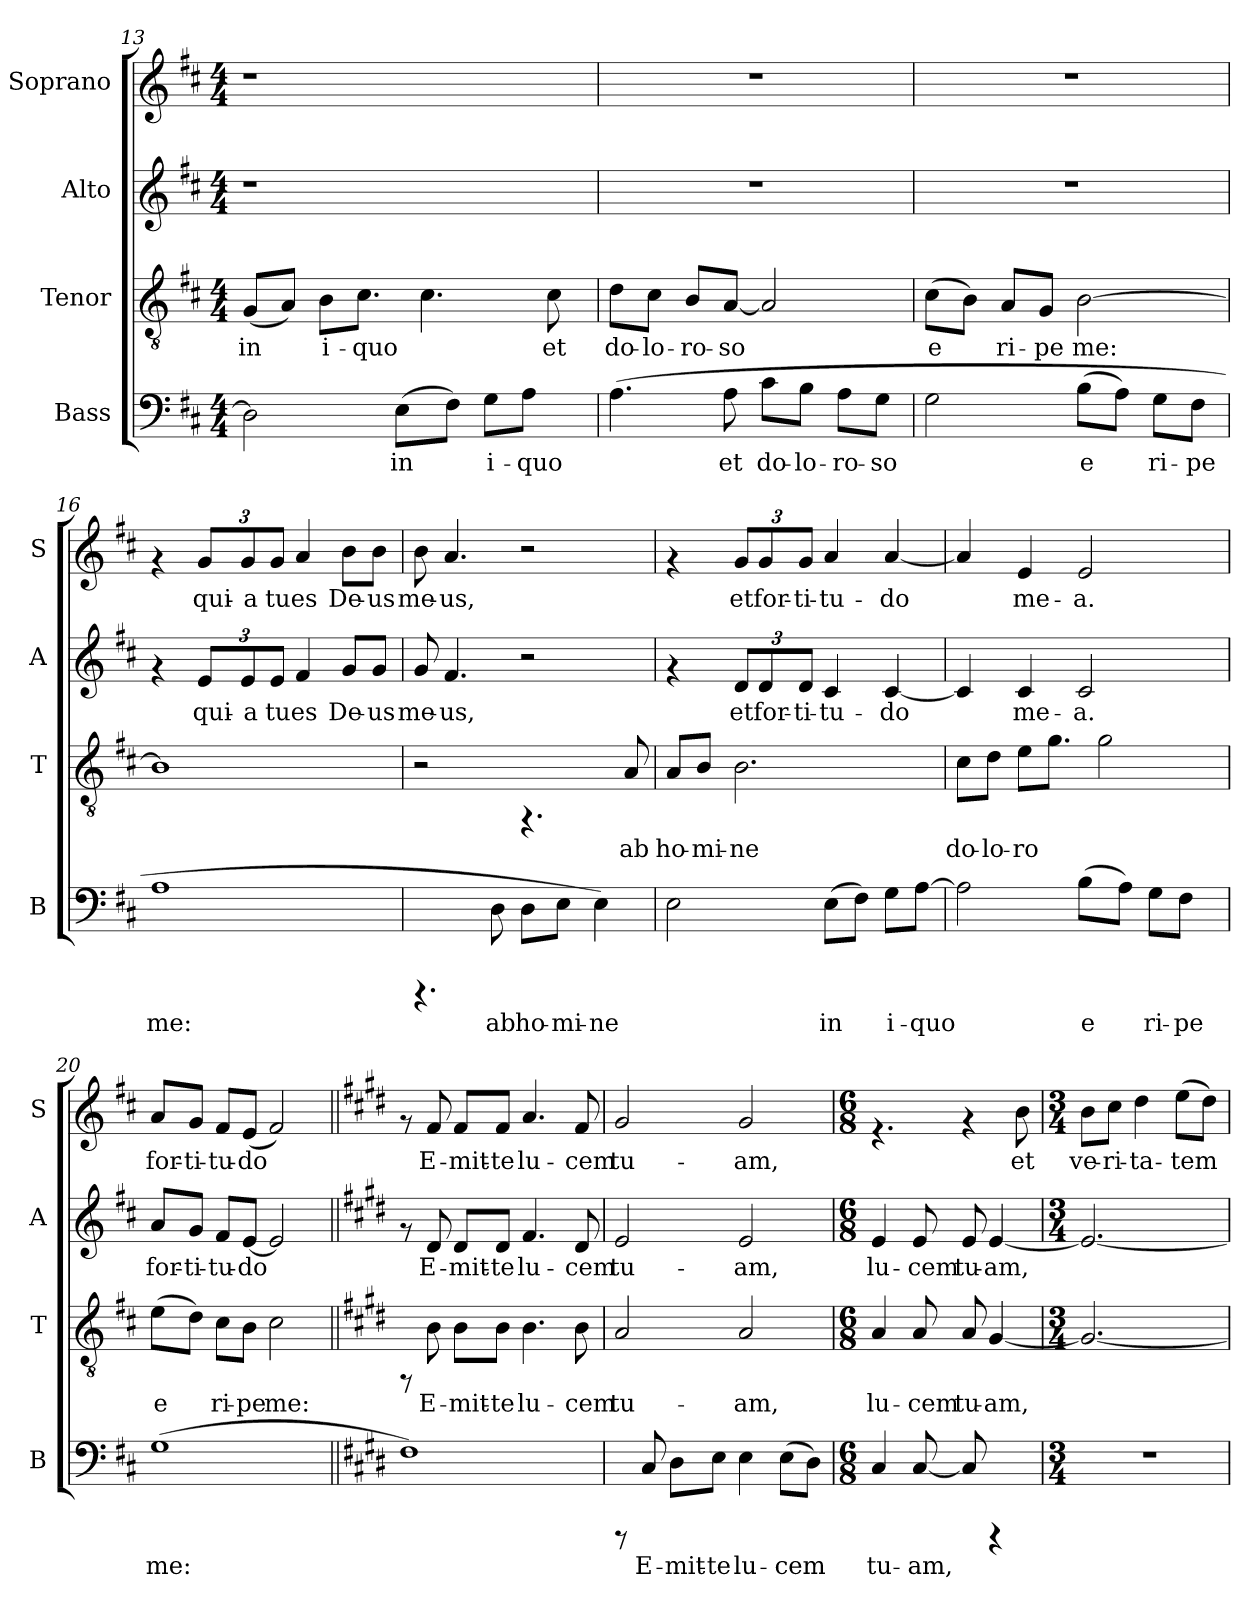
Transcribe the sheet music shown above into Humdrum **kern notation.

**kern	**text	**kern	**text	**kern	**text	**kern	**text
*part4	*part4	*part3	*part3	*part2	*part2	*part1	*part1
*staff4	*staff4	*staff3	*staff3	*staff2	*staff2	*staff1	*staff1
*I"Bass	*	*I"Tenor	*	*I"Alto	*	*I"Soprano	*
*I'B	*	*I'T	*	*I'A	*	*I'S	*
*clefF4	*	*clefGv2	*	*clefG2	*	*clefG2	*
*k[f#c#]	*	*k[f#c#]	*	*k[f#c#]	*	*k[f#c#]	*
*D:	*	*D:	*	*D:	*	*D:	*
*M4/4	*	*M4/4	*	*M4/4	*	*M4/4	*
=13	=13	=13	=13	=13	=13	=13	=13
!	!LO:LY:b:cj	!	!LO:LY:b	!	!	!	!
2D\]	.	(<8G/L	in-	1r	.	1r	.
!	!	!	!LO:LY:b	!	!	!	!
.	.	8A/J)	--	.	.	.	.
!	!	!	!LO:LY:b	!	!	!	!
.	.	8B\L	-i-	.	.	.	.
!	!	!	!LO:LY:b	!	!	!	!
.	.	8.c#\J	-quo	.	.	.	.
!	!LO:LY:b:cj	!	!	!	!	!	!
(>8E\L	in-	.	.	.	.	.	.
.	.	4.c#\	.	.	.	.	.
!	!LO:LY:b:cj	!	!	!	!	!	!
8F#\J)	--	.	.	.	.	.	.
!	!LO:LY:b:cj	!	!	!	!	!	!
8G\L	-i-	.	.	.	.	.	.
!	!LO:LY:b:cj	!	!	!	!	!	!
8A\J	-quo	.	.	.	.	.	.
!	!	!	!LO:LY:b	!	!	!	!
.	.	8c#\	et	.	.	.	.
16ryy	.	.	.	16ryy	.	16ryy	.
!!LO:LB:g=z
=14	=14	=14	=14	=14	=14	=14	=14
!	!LO:LY:b:cj	!	!LO:LY:b	!	!	!	!
(<4.A\	.	8d\L	do-	1r	.	1r	.
!	!	!	!LO:LY:b	!	!	!	!
.	.	8c#\J	-lo-	.	.	.	.
!	!	!	!LO:LY:b	!	!	!	!
.	.	8B/L	-ro-	.	.	.	.
!	!LO:LY:b:cj	!	!LO:LY:b	!	!	!	!
8A\	et	[<8A/J	-so	.	.	.	.
!	!LO:LY:b:cj	!	!LO:LY:b	!	!	!	!
8c#\L	do-	2A/]	.	.	.	.	.
!	!LO:LY:b:cj	!	!	!	!	!	!
8B\J	-lo-	.	.	.	.	.	.
!	!LO:LY:b:cj	!	!	!	!	!	!
8A\L	-ro-	.	.	.	.	.	.
!	!LO:LY:b:cj	!	!	!	!	!	!
8G\J	-so	.	.	.	.	.	.
=15	=15	=15	=15	=15	=15	=15	=15
!	!LO:LY:b:cj	!	!LO:LY:b	!	!	!	!
2G\	.	(>8c#\L	e-	1r	.	1r	.
!	!	!	!LO:LY:b	!	!	!	!
.	.	8B\J)	--	.	.	.	.
!	!	!	!LO:LY:b	!	!	!	!
.	.	8A/L	-ri-	.	.	.	.
!	!	!	!LO:LY:b	!	!	!	!
.	.	8G/J	-pe	.	.	.	.
!	!LO:LY:b:cj	!	!LO:LY:b	!	!	!	!
(>8B\L	e-	[>2B\	me:	.	.	.	.
!	!LO:LY:b:cj	!	!	!	!	!	!
8A\J)	--	.	.	.	.	.	.
!	!LO:LY:b:cj	!	!	!	!	!	!
8G\L	-ri-	.	.	.	.	.	.
!	!LO:LY:b:cj	!	!	!	!	!	!
8F#\J	-pe	.	.	.	.	.	.
=16	=16	=16	=16	=16	=16	=16	=16
!	!LO:LY:b:cj	!	!LO:LY:b	!	!	!	!
1A	me:	1B]	.	4rf	.	4rf	.
*	*	*	*	*Xbrackettup	*	*	*
!	!	!	!	!	!LO:LY:b	!	!
*	*	*	*	*	*	*Xbrackettup	*
!	!	!	!	!	!	!	!LO:LY:b
.	.	.	.	12e/L	qui-	12g/L	qui-
!	!	!	!	!	!LO:LY:b	!	!LO:LY:b
.	.	.	.	12e/	-a	12g/	-a
!	!	!	!	!	!LO:LY:b	!	!LO:LY:b
.	.	.	.	12e/J	tu	12g/J	tu
!	!	!	!	!	!LO:LY:b	!	!LO:LY:b
.	.	.	.	4f#/	es	4a/	es
!	!	!	!	!	!LO:LY:b	!	!LO:LY:b
.	.	.	.	8g/L	De-	8b\L	De-
!	!	!	!	!	!LO:LY:b	!	!LO:LY:b
.	.	.	.	8g/J	-us	8b\J	-us
=17	=17	=17	=17	=17	=17	=17	=17
!	!	!	!	!	!LO:LY:b	!	!LO:LY:b
4.rCCC	.	2r	.	8g/	me-	8b\	me-
!	!	!	!	!	!LO:LY:b	!	!LO:LY:b
.	.	.	.	4.f#/	-us,	4.a/	-us,
!	!LO:LY:b:cj	!	!	!	!	!	!
8D\	ab	.	.	.	.	.	.
!	!LO:LY:b:cj	!	!	!	!	!	!
8D\L	ho-	4.rFF	.	2r	.	2r	.
!	!LO:LY:b:cj	!	!	!	!	!	!
8E\J	-mi-	.	.	.	.	.	.
!	!LO:LY:b:cj	!	!	!	!	!	!
4E\)	-ne	.	.	.	.	.	.
!	!	!	!LO:LY:b	!	!	!	!
.	.	8A/	ab	.	.	.	.
!!LO:PB:g=z
=18	=18	=18	=18	=18	=18	=18	=18
!	!LO:LY:b:cj	!	!LO:LY:b	!	!	!	!
2E\	.	8A/L	ho-	4rf	.	4rf	.
!	!	!	!LO:LY:b	!	!	!	!
.	.	8B/J	-mi-	.	.	.	.
!	!	!	!LO:LY:b	!	!LO:LY:b	!	!LO:LY:b
.	.	2.B\	-ne	12d/L	et	12g/L	et
!	!	!	!	!	!LO:LY:b	!	!LO:LY:b
.	.	.	.	12d/	for-	12g/	for-
!	!	!	!	!	!LO:LY:b	!	!LO:LY:b
.	.	.	.	12d/J	-ti-	12g/J	-ti-
!	!LO:LY:b:cj	!	!	!	!LO:LY:b	!	!LO:LY:b
(>8E\L	in-	.	.	4c#/	-tu-	4a/	-tu-
!	!LO:LY:b:cj	!	!	!	!	!	!
8F#\J)	--	.	.	.	.	.	.
!	!LO:LY:b:cj	!	!	!	!LO:LY:b	!	!LO:LY:b
8G\L	-i-	.	.	[<4c#/	-do	[<4a/	-do
!	!LO:LY:b:cj	!	!	!	!	!	!
[>8A\J	-quo	.	.	.	.	.	.
=19	=19	=19	=19	=19	=19	=19	=19
!	!LO:LY:b:cj	!	!LO:LY:b	!	!LO:LY:b	!	!LO:LY:b
2A\]	.	8c#\L	do-	4c#/]	.	4a/]	.
!	!	!	!LO:LY:b	!	!	!	!
.	.	8d\J	-lo-	.	.	.	.
!	!	!	!LO:LY:b	!	!LO:LY:b	!	!LO:LY:b
.	.	8e\L	-ro-	4c#/	me-	4e/	me-
.	.	8.g\J	.	.	.	.	.
!	!LO:LY:b:cj	!	!	!	!LO:LY:b	!	!LO:LY:b
(>8B\L	e-	.	.	2c#/	-a.	2e/	-a.
!	!	!	!LO:LY:b	!	!	!	!
.	.	2g\	-	.	.	.	.
!	!LO:LY:b:cj	!	!	!	!	!	!
8A\J)	--	.	.	.	.	.	.
!	!LO:LY:b:cj	!	!	!	!	!	!
8G\L	-ri-	.	.	.	.	.	.
!	!LO:LY:b:cj	!	!	!	!	!	!
8F#\J	-pe	.	.	.	.	.	.
16ryy	.	.	.	16ryy	.	16ryy	.
=20	=20	=20	=20	=20	=20	=20	=20
!	!LO:LY:b:cj	!	!LO:LY:b	!	!LO:LY:b	!	!LO:LY:b
(>1G	me:	(>8e\L	e-	8a/L	for-	8a/L	for-
!	!	!	!LO:LY:b	!	!LO:LY:b	!	!LO:LY:b
.	.	8d\J)	--	8g/J	-ti-	8g/J	-ti-
!	!	!	!LO:LY:b	!	!LO:LY:b	!	!LO:LY:b
.	.	8c#\L	-ri-	8f#/L	-tu-	8f#/L	-tu-
!	!	!	!LO:LY:b	!	!LO:LY:b	!	!LO:LY:b
.	.	8B\J	-pe	[<8e/J	-do	(<8e/J	-do
!	!	!	!LO:LY:b	!	!LO:LY:b	!	!LO:LY:b
.	.	2c#\	me:	2e/]	.	2f#/)	.
=21||	=21||	=21||	=21||	=21||	=21||	=21||	=21||
*k[f#c#g#d#]	*	*k[f#c#g#d#]	*	*k[f#c#g#d#]	*	*k[f#c#g#d#]	*
*E:	*	*E:	*	*E:	*	*E:	*
!	!LO:LY:b:cj	!	!	!	!	!	!
1F#)	.	8rFF	.	8rf	.	8rf	.
!	!	!	!LO:LY:b	!	!LO:LY:b	!	!LO:LY:b
.	.	8B\	E-	8d#/	E-	8f#/	E-
!	!	!	!LO:LY:b	!	!LO:LY:b	!	!LO:LY:b
.	.	8B\L	-mit-	8d#/L	-mit-	8f#/L	-mit-
!	!	!	!LO:LY:b	!	!LO:LY:b	!	!LO:LY:b
.	.	8B\J	-te	8d#/J	-te	8f#/J	-te
!	!	!	!LO:LY:b	!	!LO:LY:b	!	!LO:LY:b
.	.	4.B\	lu-	4.f#/	lu-	4.a/	lu-
!	!	!	!LO:LY:b	!	!LO:LY:b	!	!LO:LY:b
.	.	8B\	-cem	8d#/	-cem	8f#/	-cem
!!LO:PB:g=z
=22	=22	=22	=22	=22	=22	=22	=22
!	!	!	!LO:LY:b	!	!LO:LY:b	!	!LO:LY:b
8rCCC	.	2A/	tu-	2e/	tu-	2g#/	tu-
!	!LO:LY:b:cj	!	!	!	!	!	!
8C#/	E-	.	.	.	.	.	.
!	!LO:LY:b:cj	!	!	!	!	!	!
8D#\L	-mit-	.	.	.	.	.	.
!	!LO:LY:b:cj	!	!	!	!	!	!
8E\J	-te	.	.	.	.	.	.
!	!LO:LY:b:cj	!	!LO:LY:b	!	!LO:LY:b	!	!LO:LY:b
4E\	lu-	2A/	-am,	2e/	-am,	2g#/	-am,
!	!LO:LY:b:cj	!	!	!	!	!	!
(>8E\L	-cem	.	.	.	.	.	.
!	!LO:LY:b:cj	!	!	!	!	!	!
8D#\J)	.	.	.	.	.	.	.
=23	=23	=23	=23	=23	=23	=23	=23
*M6/8	*	*M6/8	*	*M6/8	*	*M6/8	*
!	!LO:LY:b:cj	!	!LO:LY:b	!	!LO:LY:b	!	!
4C#/	tu-	4A/	lu-	4e/	lu-	4.rf	.
!	!LO:LY:b:cj	!	!LO:LY:b	!	!LO:LY:b	!	!
[<8C#/	-am,	8A/	-cem	8e/	-cem	.	.
!	!LO:LY:b:cj	!	!LO:LY:b	!	!LO:LY:b	!	!
8C#/]	.	8A/	tu-	8e/	tu-	4rf	.
!	!	!	!LO:LY:b	!	!LO:LY:b	!	!
4rCCC	.	[<4G#/	-am,	[<4e/	-am,	.	.
!	!	!	!	!	!	!	!LO:LY:b
.	.	.	.	.	.	8b\	et
=24	=24	=24	=24	=24	=24	=24	=24
*M3/4	*	*M3/4	*	*M3/4	*	*M3/4	*
!	!	!	!LO:LY:b	!	!LO:LY:b	!	!LO:LY:b
2.r	.	2.G#/_<	.	2.e/_<	.	8b\L	ve-
!	!	!	!	!	!	!	!LO:LY:b
.	.	.	.	.	.	8cc#\J	-ri-
!	!	!	!	!	!	!	!LO:LY:b
.	.	.	.	.	.	4dd#\	-ta-
!	!	!	!	!	!	!	!LO:LY:b
.	.	.	.	.	.	(>8ee\L	-tem
!	!	!	!	!	!	!	!LO:LY:b
.	.	.	.	.	.	8dd#\J)	.
=	=	=	=	=	=	=	=
*-	*-	*-	*-	*-	*-	*-	*-
